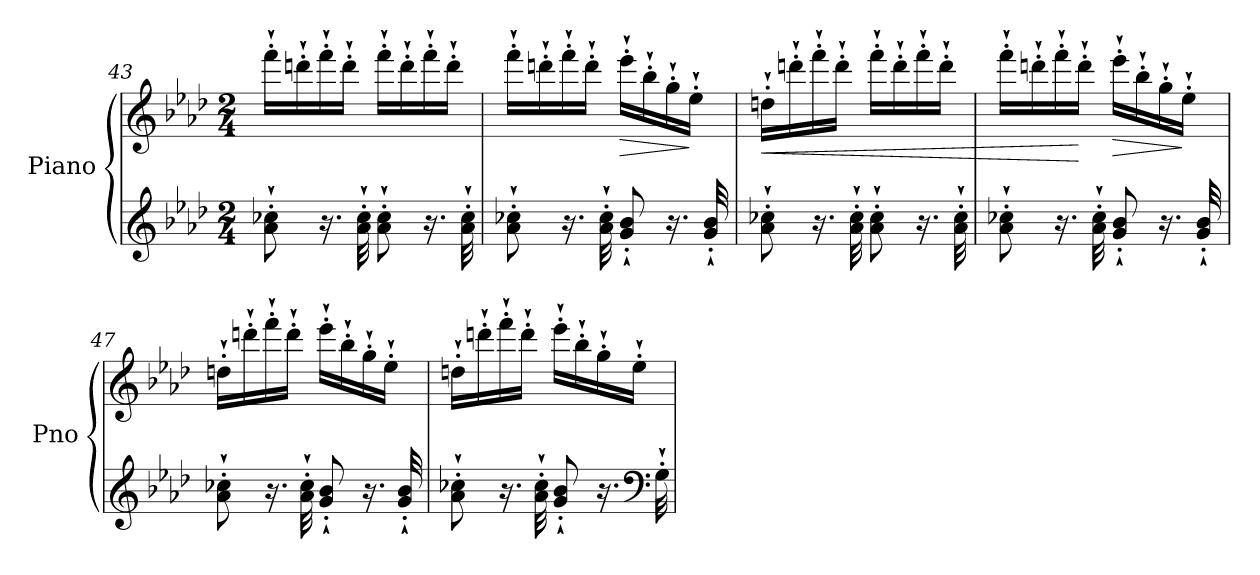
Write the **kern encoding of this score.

**kern	**kern	**dynam
*part1	*part1	*part1
*staff2	*staff1	*staff1/2
*I"Piano	*	*
*I'Pno	*	*
*clefG2	*clefG2	*
*k[b-e-a-d-]	*k[b-e-a-d-]	*
*M2/4	*M2/4	*
=43	=43	=43
8a-\`' 8cc-X\`'	16fff`'\LL	.
.	16dddn`'\	.
16.r	16fff`'\	.
.	16ddd`'\JJ	.
32a-\`' 32cc-\`'	.	.
8a-\`' 8cc-\`'	16fff`'\LL	.
.	16ddd`'\	.
16.r	16fff`'\	.
.	16ddd`'\JJ	.
32a-\`' 32cc-\`'	.	.
=44	=44	=44
8a-\`' 8cc-X\`'	16fff`'\LL	.
.	16dddn`'\	.
16.r	16fff`'\	.
.	16ddd`'\JJ	.
32a-\`' 32cc-\`'	.	.
!	!	!LO:HP:b
8g/`' 8b-/`'	16eee-`'\LL	>
.	16bb-`'\	.
16.r	16gg`'\	.
.	16ee-`'\JJ	]
32g/`' 32b-/`'	.	.
!!LO:PB:g=z
=45	=45	=45
!	!	!LO:HP:b
8a-\`' 8cc-X\`'	16ddn`'\LL	<
.	16dddn`'\	.
16.r	16fff`'\	.
.	16ddd`'\JJ	.
32a-\`' 32cc-\`'	.	.
8a-\`' 8cc-\`'	16fff`'\LL	.
.	16ddd`'\	.
16.r	16fff`'\	.
.	16ddd`'\JJ	.
32a-\`' 32cc-\`'	.	.
!!LO:LB:g=z
=46	=46	=46
8a-\`' 8cc-X\`'	16fff`'\LL	.
.	16dddn`'\	.
16.r	16fff`'\	.
.	16ddd`'\JJ	[
32a-\`' 32cc-\`'	.	.
!	!	!LO:HP:b
8g/`' 8b-/`'	16eee-`'\LL	>
.	16bb-`'\	.
16.r	16gg`'\	.
.	16ee-`'\JJ	]
32g/`' 32b-/`'	.	.
=47	=47	=47
8a-\`' 8cc-X\`'	16ddn`'\LL	.
.	16dddn`'\	.
16.r	16fff`'\	.
.	16ddd`'\JJ	.
32a-\`' 32cc-\`'	.	.
8g/`' 8b-/`'	16eee-`'\LL	.
.	16bb-`'\	.
16.r	16gg`'\	.
.	16ee-`'\JJ	.
32g/`' 32b-/`'	.	.
=48	=48	=48
8a-\`' 8cc-X\`'	16ddn`'\LL	.
.	16dddn`'\	.
16.r	16fff`'\	.
.	16ddd`'\JJ	.
32a-\`' 32cc-\`'	.	.
8g/`' 8b-/`'	16eee-`'\LL	.
.	16bb-`'\	.
16.r	16gg`'\	.
.	16ee-`'\JJ	.
*clefF4	*	*
32G`'\	.	.
=	=	=
*-	*-	*-
